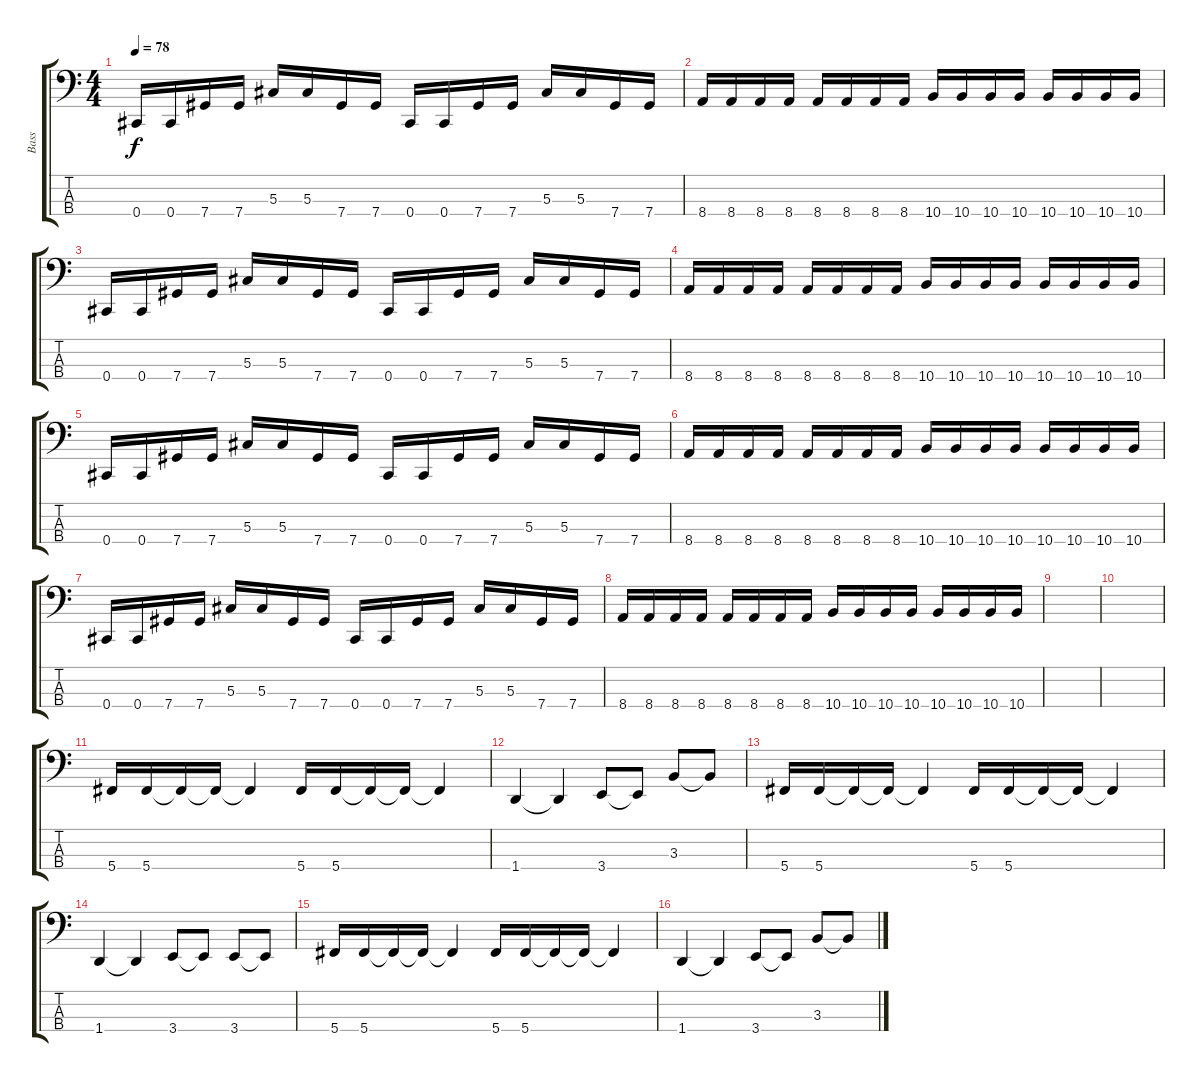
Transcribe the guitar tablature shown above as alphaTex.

\track ("Bass" "Bass") {instrument electricbassfinger}
\staff {score tabs}
\tuning (Gb2 Db2 Ab1 Db1) {hide}
\ts (4 4)
\tempo 78
\clef f4
\ks c
0.4.16{dy f} 0.4.16 7.4.16 7.4.16 5.3.16 5.3.16 7.4.16 7.4.16 0.4.16 0.4.16 7.4.16 7.4.16 5.3.16 5.3.16 7.4.16 7.4.16 |
8.4.16 8.4.16 8.4.16 8.4.16 8.4.16 8.4.16 8.4.16 8.4.16 10.4.16 10.4.16 10.4.16 10.4.16 10.4.16 10.4.16 10.4.16 10.4.16 |
0.4.16 0.4.16 7.4.16 7.4.16 5.3.16 5.3.16 7.4.16 7.4.16 0.4.16 0.4.16 7.4.16 7.4.16 5.3.16 5.3.16 7.4.16 7.4.16 |
8.4.16 8.4.16 8.4.16 8.4.16 8.4.16 8.4.16 8.4.16 8.4.16 10.4.16 10.4.16 10.4.16 10.4.16 10.4.16 10.4.16 10.4.16 10.4.16 |
0.4.16 0.4.16 7.4.16 7.4.16 5.3.16 5.3.16 7.4.16 7.4.16 0.4.16 0.4.16 7.4.16 7.4.16 5.3.16 5.3.16 7.4.16 7.4.16 |
8.4.16 8.4.16 8.4.16 8.4.16 8.4.16 8.4.16 8.4.16 8.4.16 10.4.16 10.4.16 10.4.16 10.4.16 10.4.16 10.4.16 10.4.16 10.4.16 |
0.4.16 0.4.16 7.4.16 7.4.16 5.3.16 5.3.16 7.4.16 7.4.16 0.4.16 0.4.16 7.4.16 7.4.16 5.3.16 5.3.16 7.4.16 7.4.16 |
8.4.16 8.4.16 8.4.16 8.4.16 8.4.16 8.4.16 8.4.16 8.4.16 10.4.16 10.4.16 10.4.16 10.4.16 10.4.16 10.4.16 10.4.16 10.4.16 |
|
|
5.4.16 5.4.16 5.4{t}.16 5.4{t}.16 5.4{t}.4 5.4.16 5.4.16 5.4{t}.16 5.4{t}.16 5.4{t}.4 |
1.4.4 1.4{t}.4 3.4.8 3.4{t}.8 3.3.8 3.3{t}.8 |
5.4.16 5.4.16 5.4{t}.16 5.4{t}.16 5.4{t}.4 5.4.16 5.4.16 5.4{t}.16 5.4{t}.16 5.4{t}.4 |
1.4.4 1.4{t}.4 3.4.8 3.4{t}.8 3.4.8 3.4{t}.8 |
5.4.16 5.4.16 5.4{t}.16 5.4{t}.16 5.4{t}.4 5.4.16 5.4.16 5.4{t}.16 5.4{t}.16 5.4{t}.4 |
1.4.4 1.4{t}.4 3.4.8 3.4{t}.8 3.3.8 3.3{t}.8
